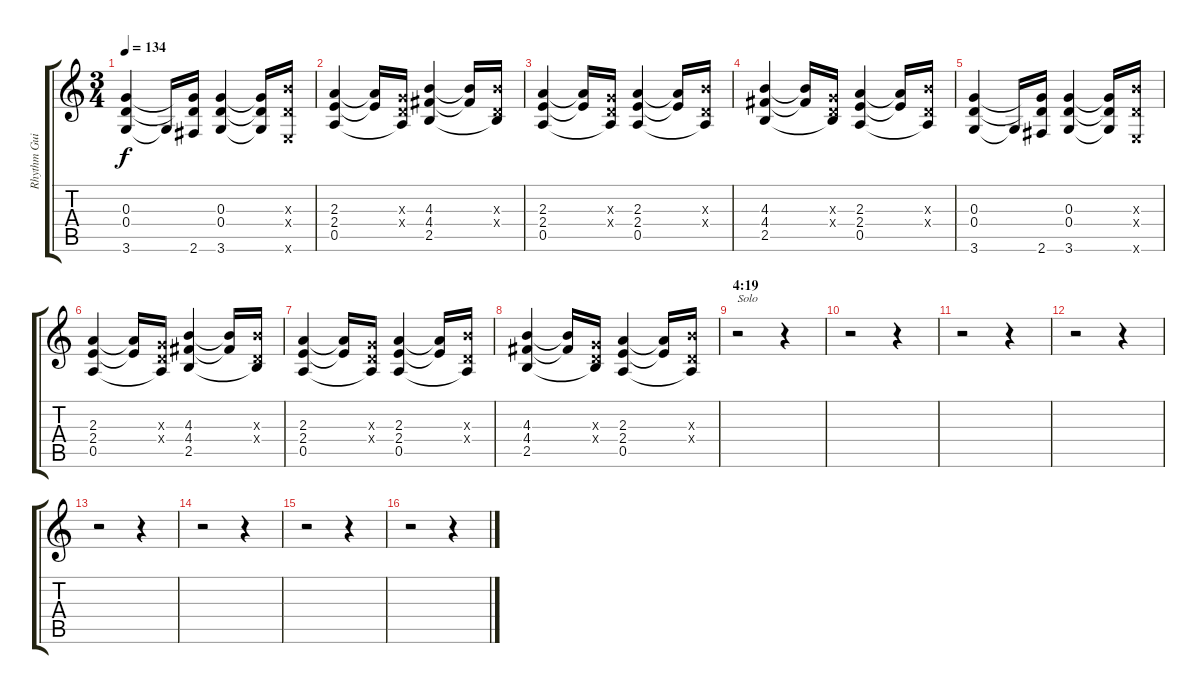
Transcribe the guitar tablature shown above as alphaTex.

\track ("Rhythm Guitar 2" "Rhythm Gui") {instrument overdrivenguitar}
\staff {score tabs}
\tuning (E4 B3 G3 D3 A2 E2) {hide}
\ts (3 4)
\tempo 134
\clef g2
\ks c
(0.3 0.4 3.6).4{dy f} 3.6{t}.16 (0.3{t} 0.4{t} 2.6).16 (0.3 0.4 3.6).4 (0.3{t} 0.4{t} 3.6{t}).16 (4.3{x} 0.4{x} 0.6{x}).16 |
(2.3 2.4 0.5).4 (2.3{t} 2.4{t}).16 (0.3{x} 0.4{x} 0.5{t}).16 (4.3 4.4 2.5).4 (4.3{t} 4.4{t}).16 (4.3{x} 0.4{x} 2.5{t}).16 |
(2.3 2.4 0.5).4 (2.3{t} 2.4{t}).16 (0.3{x} 0.4{x} 0.5{t}).16 (2.3 2.4 0.5).4 (2.3{t} 2.4{t}).16 (4.3{x} 0.4{x} 0.5{t}).16 |
(4.3 4.4 2.5).4 (4.3{t} 4.4{t}).16 (0.3{x} 0.4{x} 2.5{t}).16 (2.3 2.4 0.5).4 (2.3{t} 2.4{t}).16 (4.3{x} 0.4{x} 0.5{t}).16 |
(0.3 0.4 3.6).4 3.6{t}.16 (0.3{t} 0.4{t} 2.6).16 (0.3 0.4 3.6).4 (0.3{t} 0.4{t} 3.6{t}).16 (4.3{x} 0.4{x} 0.6{x}).16 |
(2.3 2.4 0.5).4 (2.3{t} 2.4{t}).16 (0.3{x} 0.4{x} 0.5{t}).16 (4.3 4.4 2.5).4 (4.3{t} 4.4{t}).16 (4.3{x} 0.4{x} 2.5{t}).16 |
(2.3 2.4 0.5).4 (2.3{t} 2.4{t}).16 (0.3{x} 0.4{x} 0.5{t}).16 (2.3 2.4 0.5).4 (2.3{t} 2.4{t}).16 (4.3{x} 0.4{x} 0.5{t}).16 |
(4.3 4.4 2.5).4 (4.3{t} 4.4{t}).16 (0.3{x} 0.4{x} 2.5{t}).16 (2.3 2.4 0.5).4 (2.3{t} 2.4{t}).16 (4.3{x} 0.4{x} 0.5{t}).16 |
\section ("" "4:19")
r.2{txt "Solo"} r.4 |
r.2 r.4 |
r.2 r.4 |
r.2 r.4 |
r.2 r.4 |
r.2 r.4 |
r.2 r.4 |
r.2 r.4
